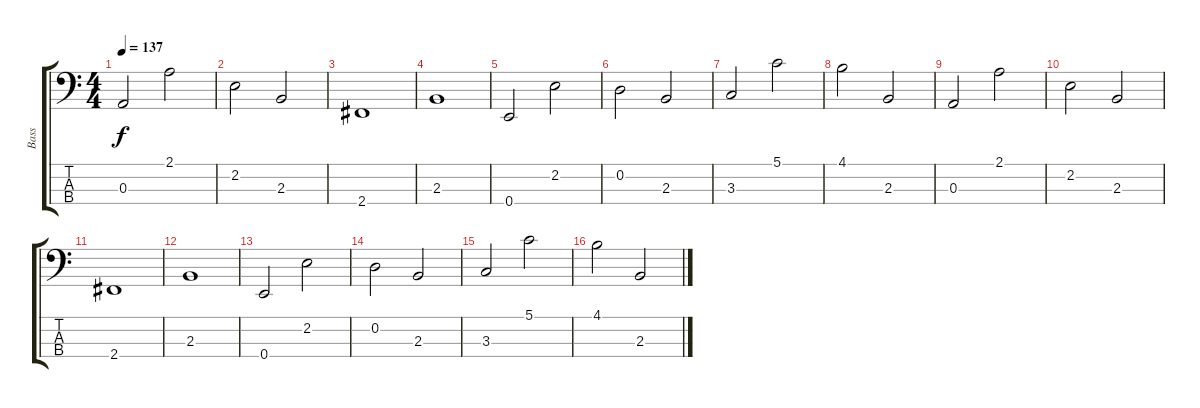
\track ("Bass" "Bass") {instrument electricbassfinger}
\staff {score tabs}
\tuning (G2 D2 A1 E1) {hide}
\ts (4 4)
\tempo 137
\clef f4
\ks c
0.3.2{dy f} 2.1.2 |
2.2.2 2.3.2 |
2.4.1 |
2.3.1 |
0.4.2{volume 16} 2.2.2{volume 16} |
0.2.2{volume 15} 2.3.2{volume 14} |
3.3.2{volume 14} 5.1.2{volume 14} |
4.1.2{volume 13} 2.3.2{volume 12} |
0.3.2{volume 12} 2.1.2{volume 12} |
2.2.2{volume 11} 2.3.2{volume 10} |
2.4.1{volume 10} |
2.3.1{volume 9} |
0.4.2{volume 8} 2.2.2{volume 8} |
0.2.2{volume 7} 2.3.2{volume 6} |
3.3.2{volume 6} 5.1.2{volume 6} |
4.1.2{volume 5} 2.3.2{volume 4}
